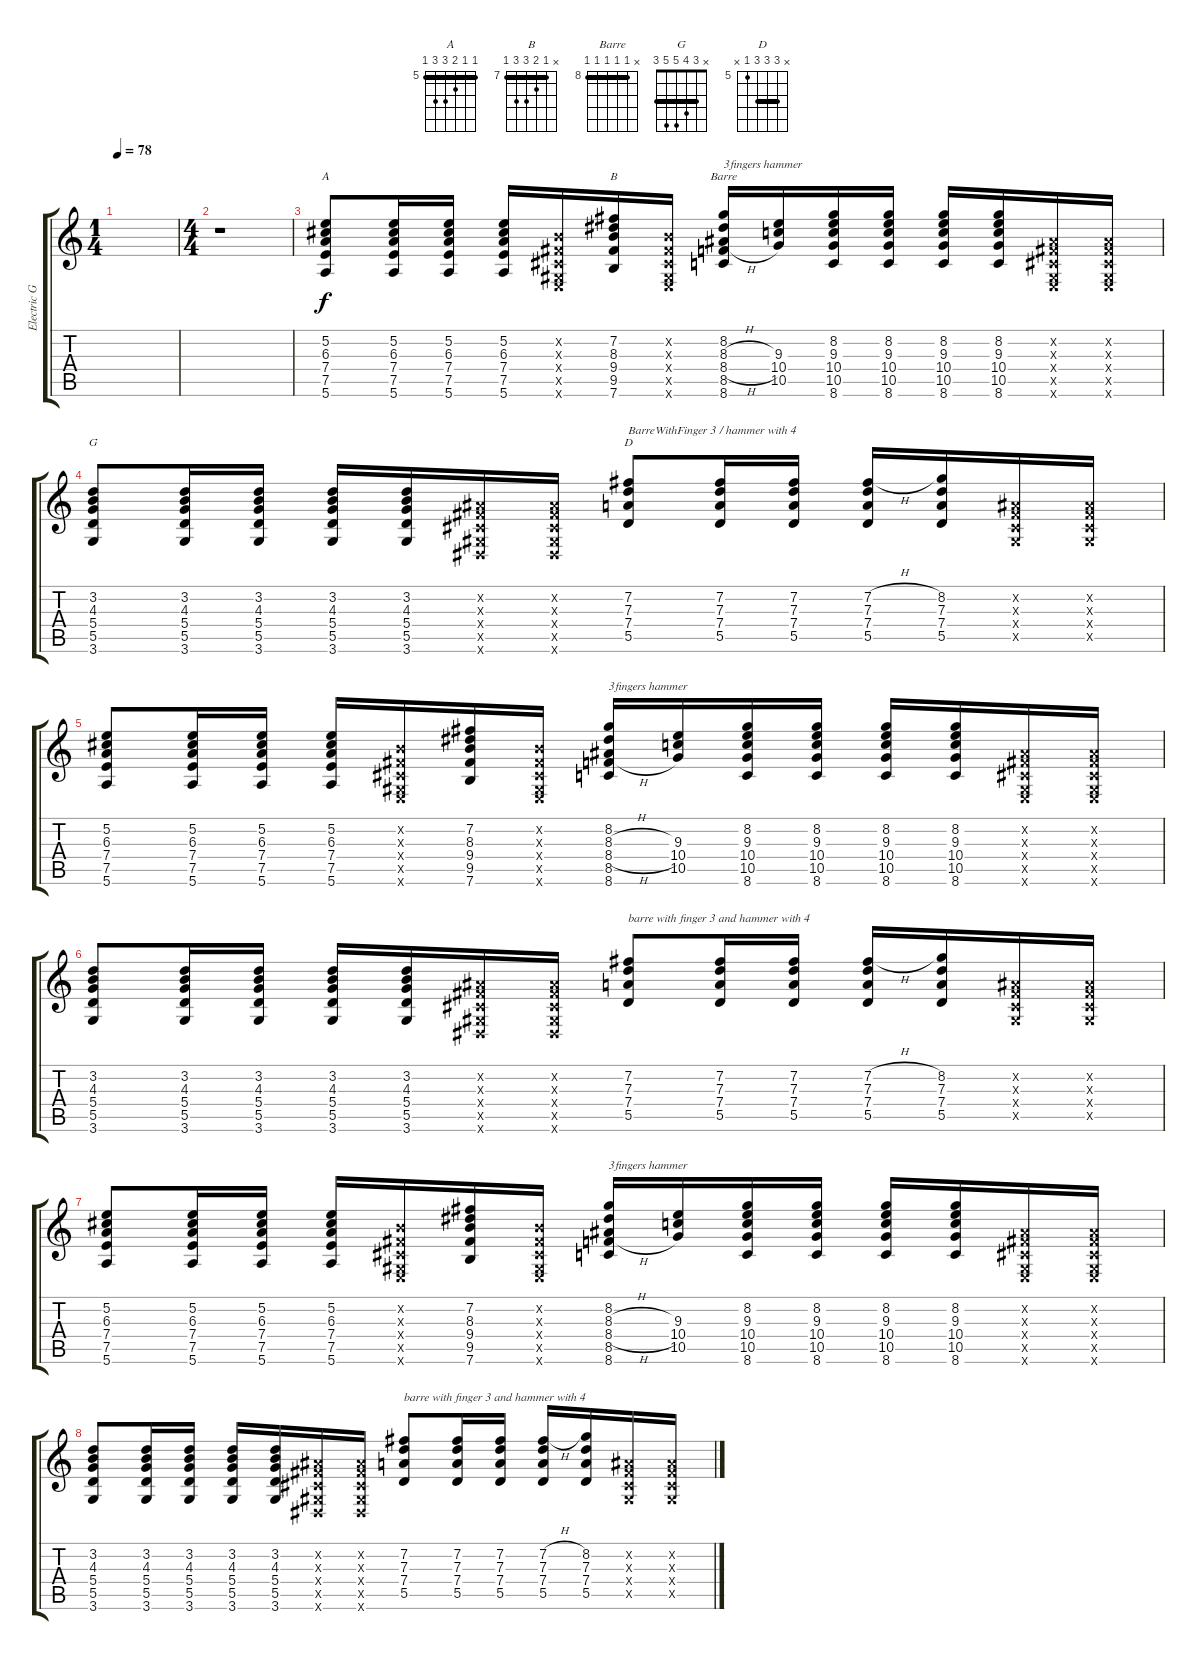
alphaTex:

\track ("Electric Guitar" "Electric G") {instrument overdrivenguitar}
\staff {score tabs}
\tuning (E4 B3 G3 D3 A2 E2) {hide}
\chord ("A" 5 5 6 7 7 5) {firstfret 5 barre 5}
\chord ("B" x 7 8 9 9 7) {firstfret 7 barre 7}
\chord ("Barre" x 8 8 8 8 8) {firstfret 8 barre 8}
\chord ("G" x 3 4 5 5 3) {barre 3}
\chord ("D" x 7 7 7 5 x) {firstfret 5 barre 7}
\ts (1 4)
\tempo 78
\clef g2
\ks c
|
\ts (4 4)
r.1 |
(5.2 6.3 7.4 7.5 5.6).8{ch "A"} (5.2 6.3 7.4 7.5 5.6).16 (5.2 6.3 7.4 7.5 5.6).16 (5.2 6.3 7.4 7.5 5.6).16 (0.2{x} -1.3{x} -1.4{x} -1.5{x} 0.6{x}).16 (7.2 8.3 9.4 9.5 7.6).16{ch "B"} (0.2{x} -1.3{x} -1.4{x} -1.5{x} 0.6{x}).16 (8.2 8.3{h} 8.4{h} 8.5{h} 8.6).16{ch "Barre" txt "3fingers hammer"} (9.3 10.4 10.5).16 (8.2 9.3 10.4 10.5 8.6).16 (8.2 9.3 10.4 10.5 8.6).16 (8.2 9.3 10.4 10.5 8.6).16 (8.2 9.3 10.4 10.5 8.6).16 (-1.2{x} -1.3{x} -1.4{x} -1.5{x} 0.6{x}).16 (-1.2{x} -1.3{x} -1.4{x} -1.5{x} 0.6{x}).16 |
(3.2 4.3 5.4 5.5 3.6).8{ch "G"} (3.2 4.3 5.4 5.5 3.6).16 (3.2 4.3 5.4 5.5 3.6).16 (3.2 4.3 5.4 5.5 3.6).16 (3.2 4.3 5.4 5.5 3.6).16 (-1.2{x} -1.3{x} -1.4{x} -1.5{x} -1.6{x}).16 (-1.2{x} -1.3{x} -1.4{x} -1.5{x} -1.6{x}).16 (7.2 7.3 7.4 5.5).8{ch "D" txt "BarreWithFinger 3 / hammer with 4"} (7.2 7.3 7.4 5.5).16 (7.2 7.3 7.4 5.5).16 (7.2{h} 7.3 7.4 5.5).16 (8.2 7.3 7.4 5.5).16 (-1.2{x} -1.3{x} -1.4{x} -1.5{x}).16 (-1.2{x} -1.3{x} -1.4{x} -1.5{x}).16 |
(5.2 6.3 7.4 7.5 5.6).8 (5.2 6.3 7.4 7.5 5.6).16 (5.2 6.3 7.4 7.5 5.6).16 (5.2 6.3 7.4 7.5 5.6).16 (0.2{x} -1.3{x} -1.4{x} -1.5{x} 0.6{x}).16 (7.2 8.3 9.4 9.5 7.6).16 (0.2{x} -1.3{x} -1.4{x} -1.5{x} 0.6{x}).16 (8.2 8.3{h} 8.4{h} 8.5{h} 8.6).16{txt "3fingers hammer"} (9.3 10.4 10.5).16 (8.2 9.3 10.4 10.5 8.6).16 (8.2 9.3 10.4 10.5 8.6).16 (8.2 9.3 10.4 10.5 8.6).16 (8.2 9.3 10.4 10.5 8.6).16 (-1.2{x} -1.3{x} -1.4{x} -1.5{x} 0.6{x}).16 (-1.2{x} -1.3{x} -1.4{x} -1.5{x} 0.6{x}).16 |
(3.2 4.3 5.4 5.5 3.6).8 (3.2 4.3 5.4 5.5 3.6).16 (3.2 4.3 5.4 5.5 3.6).16 (3.2 4.3 5.4 5.5 3.6).16 (3.2 4.3 5.4 5.5 3.6).16 (-1.2{x} -1.3{x} -1.4{x} -1.5{x} -1.6{x}).16 (-1.2{x} -1.3{x} -1.4{x} -1.5{x} -1.6{x}).16 (7.2 7.3 7.4 5.5).8{txt "barre with finger 3 and hammer with 4"} (7.2 7.3 7.4 5.5).16 (7.2 7.3 7.4 5.5).16 (7.2{h} 7.3 7.4 5.5).16 (8.2 7.3 7.4 5.5).16 (-1.2{x} -1.3{x} -1.4{x} -1.5{x}).16 (-1.2{x} -1.3{x} -1.4{x} -1.5{x}).16 |
(5.2 6.3 7.4 7.5 5.6).8 (5.2 6.3 7.4 7.5 5.6).16 (5.2 6.3 7.4 7.5 5.6).16 (5.2 6.3 7.4 7.5 5.6).16 (0.2{x} -1.3{x} -1.4{x} -1.5{x} 0.6{x}).16 (7.2 8.3 9.4 9.5 7.6).16 (0.2{x} -1.3{x} -1.4{x} -1.5{x} 0.6{x}).16 (8.2 8.3{h} 8.4{h} 8.5{h} 8.6).16{txt "3fingers hammer"} (9.3 10.4 10.5).16 (8.2 9.3 10.4 10.5 8.6).16 (8.2 9.3 10.4 10.5 8.6).16 (8.2 9.3 10.4 10.5 8.6).16 (8.2 9.3 10.4 10.5 8.6).16 (-1.2{x} -1.3{x} -1.4{x} -1.5{x} 0.6{x}).16 (-1.2{x} -1.3{x} -1.4{x} -1.5{x} 0.6{x}).16 |
(3.2 4.3 5.4 5.5 3.6).8 (3.2 4.3 5.4 5.5 3.6).16 (3.2 4.3 5.4 5.5 3.6).16 (3.2 4.3 5.4 5.5 3.6).16 (3.2 4.3 5.4 5.5 3.6).16 (-1.2{x} -1.3{x} -1.4{x} -1.5{x} -1.6{x}).16 (-1.2{x} -1.3{x} -1.4{x} -1.5{x} -1.6{x}).16 (7.2 7.3 7.4 5.5).8{txt "barre with finger 3 and hammer with 4"} (7.2 7.3 7.4 5.5).16 (7.2 7.3 7.4 5.5).16 (7.2{h} 7.3 7.4 5.5).16 (8.2 7.3 7.4 5.5).16 (-1.2{x} -1.3{x} -1.4{x} -1.5{x}).16 (-1.2{x} -1.3{x} -1.4{x} -1.5{x}).16
